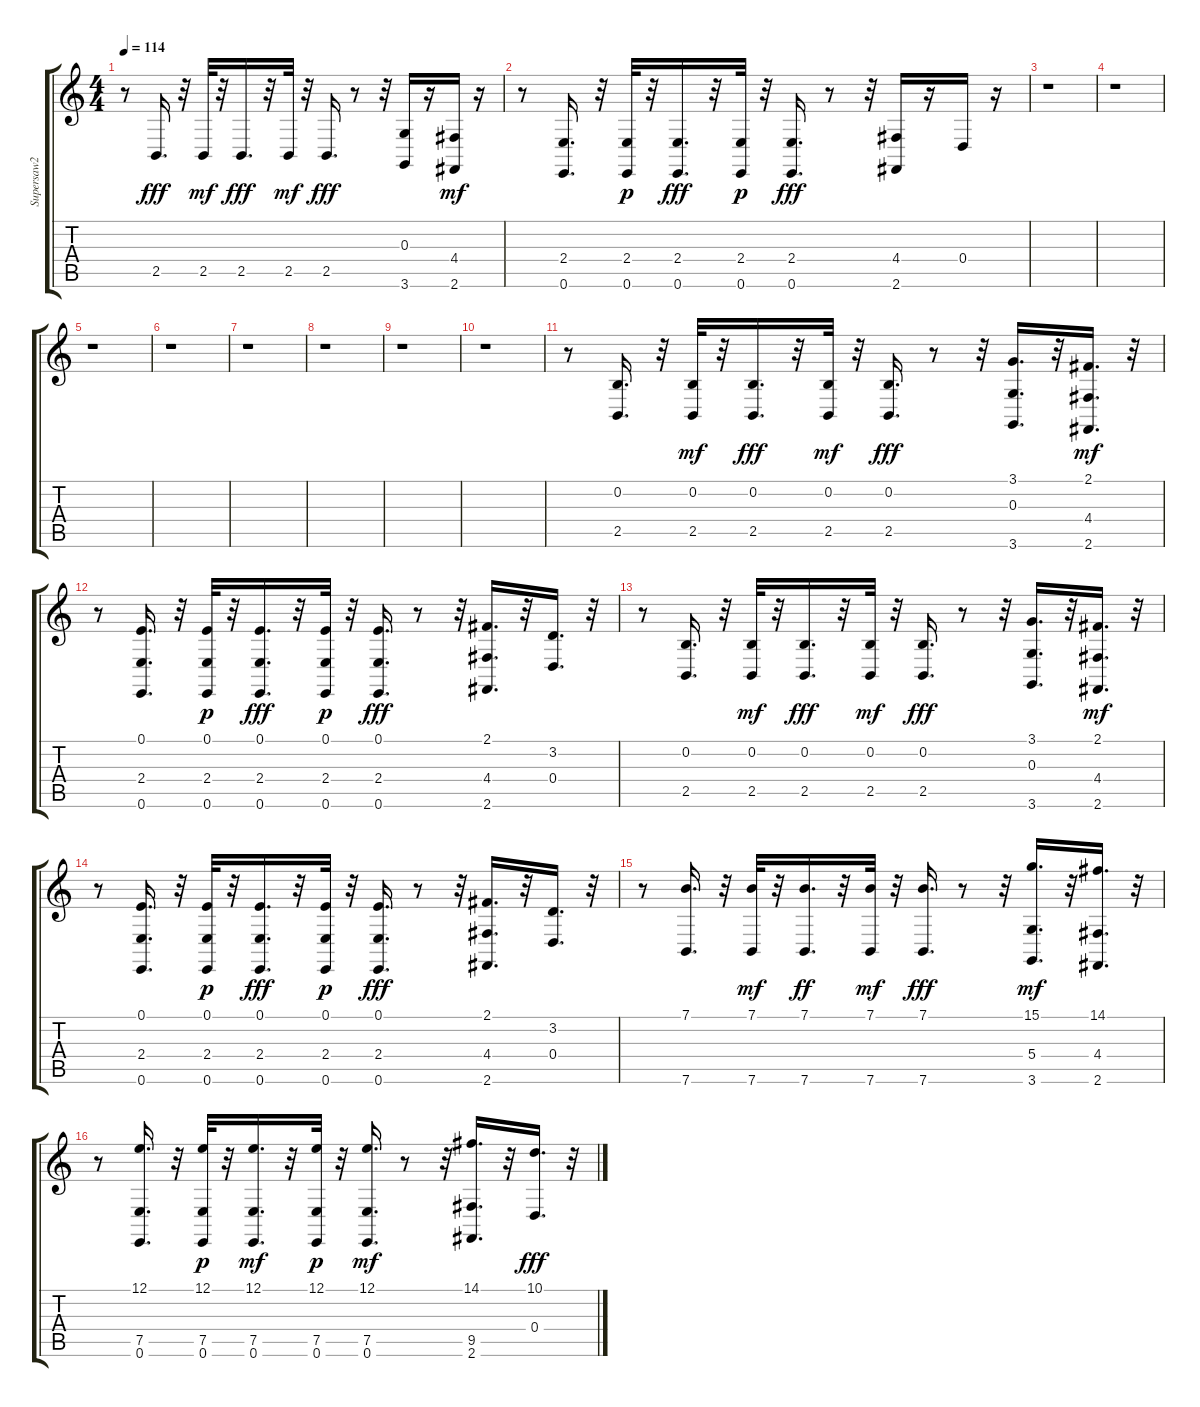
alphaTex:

\track ("Supersaw2" "Supersaw2") {instrument lead2sawtooth}
\staff {score tabs}
\tuning (E4 B3 G3 D3 A2 E2) {hide}
\ts (4 4)
\tempo 114
\clef g2
\ks c
r.8{dy fff} 2.5.16{d} r.32 2.5.32{dy mf} r.32 2.5.16{d dy fff} r.32 2.5.32{dy mf} r.32 2.5.16{d dy fff} r.8 r.32 (0.3 3.6).16 r.16 (4.4 2.6).16{dy mf} r.16 |
r.8 (2.4 0.6).16{d} r.32 (2.4 0.6).32{dy p} r.32 (2.4 0.6).16{d dy fff} r.32 (2.4 0.6).32{dy p} r.32 (2.4 0.6).16{d dy fff} r.8 r.32 (4.4 2.6).16 r.16 0.4.16 r.16 |
r.1 |
r.1 |
r.1 |
r.1 |
r.1 |
r.1 |
r.1 |
r.1 |
r.8 (0.2 2.5).16{d} r.32 (0.2 2.5).32{dy mf} r.32 (0.2 2.5).16{d dy fff} r.32 (0.2 2.5).32{dy mf} r.32 (0.2 2.5).16{d dy fff} r.8 r.32 (3.1 0.3 3.6).16{d} r.32 (2.1 4.4 2.6).16{d dy mf} r.32 |
r.8 (0.1 2.4 0.6).16{d} r.32 (0.1 2.4 0.6).32{dy p} r.32 (0.1 2.4 0.6).16{d dy fff} r.32 (0.1 2.4 0.6).32{dy p} r.32 (0.1 2.4 0.6).16{d dy fff} r.8 r.32 (2.1 4.4 2.6).16{d} r.32 (3.2 0.4).16{d} r.32 |
r.8 (0.2 2.5).16{d} r.32 (0.2 2.5).32{dy mf} r.32 (0.2 2.5).16{d dy fff} r.32 (0.2 2.5).32{dy mf} r.32 (0.2 2.5).16{d dy fff} r.8 r.32 (3.1 0.3 3.6).16{d} r.32 (2.1 4.4 2.6).16{d dy mf} r.32 |
r.8 (0.1 2.4 0.6).16{d} r.32 (0.1 2.4 0.6).32{dy p} r.32 (0.1 2.4 0.6).16{d dy fff} r.32 (0.1 2.4 0.6).32{dy p} r.32 (0.1 2.4 0.6).16{d dy fff} r.8 r.32 (2.1 4.4 2.6).16{d} r.32 (3.2 0.4).16{d} r.32 |
r.8 (7.1 7.6).16{d} r.32 (7.1 7.6).32{dy mf} r.32 (7.1 7.6).16{d dy ff} r.32 (7.1 7.6).32{dy mf} r.32 (7.1 7.6).16{d dy fff} r.8 r.32 (15.1 5.4 3.6).16{d dy mf} r.32 (14.1 4.4 2.6).16{d} r.32 |
r.8 (12.1 7.5 0.6).16{d} r.32 (12.1 7.5 0.6).32{dy p} r.32 (12.1 7.5 0.6).16{d dy mf} r.32 (12.1 7.5 0.6).32{dy p} r.32 (12.1 7.5 0.6).16{d dy mf} r.8 r.32 (14.1 9.5 2.6).16{d} r.32 (10.1 0.4).16{d dy fff} r.32
